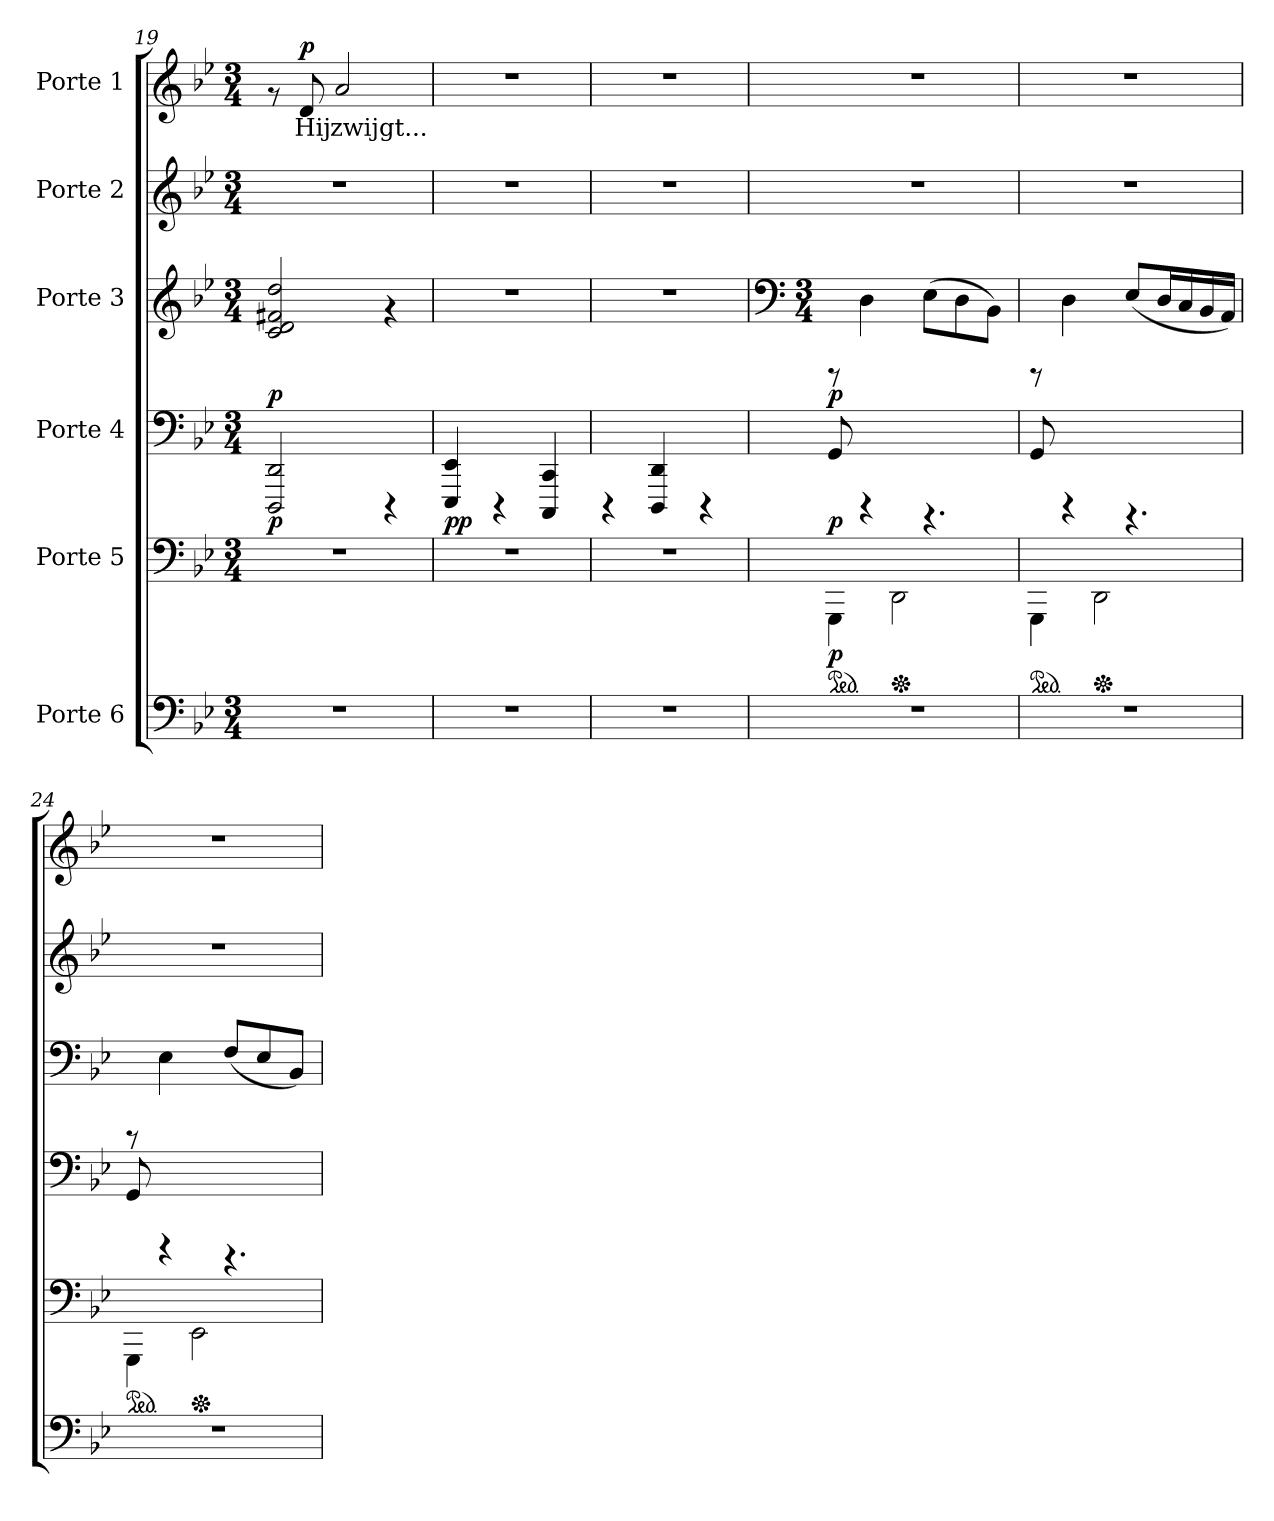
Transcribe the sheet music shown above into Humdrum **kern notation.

**kern	**kern	**dynam	**kern	**dynam	**kern	**dynam	**kern	**kern	**text	**dynam
*part6	*part5	*part5	*part4	*part4	*part3	*part3	*part2	*part1	*part1	*part1
*staff6	*staff5	*staff5	*staff4	*staff4	*staff3	*staff3	*staff2	*staff1	*staff1	*staff1
*I"Porte 6	*I"Porte 5	*	*I"Porte 4	*	*I"Porte 3	*	*I"Porte 2	*I"Porte 1	*	*
!!LO:PB:g=z
*clefF4	*clefF4	*	*clefF4	*	*clefG2	*	*clefG2	*clefG2	*	*
*k[b-e-]	*k[b-e-]	*	*k[b-e-]	*	*k[b-e-]	*	*k[b-e-]	*k[b-e-]	*	*
*B-:	*B-:	*	*B-:	*	*B-:	*	*B-:	*B-:	*	*
*M3/4	*M3/4	*	*M3/4	*	*M3/4	*	*M3/4	*M3/4	*	*
=19	=19	=19	=19	=19	=19	=19	=19	=19	=19	=19
!	!	!	!	!LO:DY:b	!	!LO:DY:b	!	!	!	!
2.r	2.r	.	2DD/ 2DDD/	p	2dd/ 2f#X/ 2d/ 2c/	p	2.r	8rf	.	.
!	!	!	!	!	!	!	!	!	!LO:LY:b:cj	!LO:DY:b
.	.	.	.	.	.	.	.	8d/	Hij	p
!	!	!	!	!	!	!	!	!	!LO:LY:b:cj	!
.	.	.	.	.	.	.	.	2a/	zwijgt...	.
.	.	.	4rCCC	.	4rf	.	.	.	.	.
=20	=20	=20	=20	=20	=20	=20	=20	=20	=20	=20
!	!	!	!	!LO:DY:b	!	!	!	!	!	!
2.r	2.r	.	4EE-/ 4EEE-/	pp	2.r	.	2.r	2.r	.	.
.	.	.	4rCCC	.	.	.	.	.	.	.
.	.	.	4CC/ 4CCC/	.	.	.	.	.	.	.
=21	=21	=21	=21	=21	=21	=21	=21	=21	=21	=21
2.r	2.r	.	4rCCC	.	2.r	.	2.r	2.r	.	.
.	.	.	4DD/ 4DDD/	.	.	.	.	.	.	.
.	.	.	4rCCC	.	.	.	.	.	.	.
=22	=22	=22	=22	=22	=22	=22	=22	=22	=22	=22
*	*	*	*	*	*clefF4	*	*	*	*	*
*	*	*	*	*	*M3/4	*	*	*	*	*
*	*ped	*	*	*	*	*	*	*	*	*
!	!	!LO:DY:b	!	!LO:DY:b	!	!LO:DY:b	!	!	!	!
2.r	4GGG\	p	8GG/	p	8rCCC	p	2.r	2.r	.	.
.	.	.	4rCCC	.	4D\	.	.	.	.	.
*	*Xped	*	*	*	*	*	*	*	*	*
.	2DD\	.	.	.	.	.	.	.	.	.
.	.	.	4.rCCC	.	(>8E-\L	.	.	.	.	.
.	.	.	.	.	8D\	.	.	.	.	.
.	.	.	.	.	8BB-\J)	.	.	.	.	.
=23	=23	=23	=23	=23	=23	=23	=23	=23	=23	=23
*	*ped	*	*	*	*	*	*	*	*	*
2.r	4GGG\	.	8GG/	.	8rCCC	.	2.r	2.r	.	.
.	.	.	4rCCC	.	4D\	.	.	.	.	.
*	*Xped	*	*	*	*	*	*	*	*	*
.	2DD\	.	.	.	.	.	.	.	.	.
.	.	.	4.rCCC	.	(<8E-/L	.	.	.	.	.
.	.	.	.	.	16D/	.	.	.	.	.
.	.	.	.	.	16C/	.	.	.	.	.
.	.	.	.	.	16BB-/	.	.	.	.	.
.	.	.	.	.	16AA/J)	.	.	.	.	.
=24	=24	=24	=24	=24	=24	=24	=24	=24	=24	=24
*	*ped	*	*	*	*	*	*	*	*	*
2.r	4GGG\	.	8GG/	.	8rCCC	.	2.r	2.r	.	.
.	.	.	4rCCC	.	4E-\	.	.	.	.	.
*	*Xped	*	*	*	*	*	*	*	*	*
.	2EE-\	.	.	.	.	.	.	.	.	.
.	.	.	4.rCCC	.	(<8F/L	.	.	.	.	.
.	.	.	.	.	8E-/	.	.	.	.	.
.	.	.	.	.	8BB-/J)	.	.	.	.	.
=	=	=	=	=	=	=	=	=	=	=
*-	*-	*-	*-	*-	*-	*-	*-	*-	*-	*-
